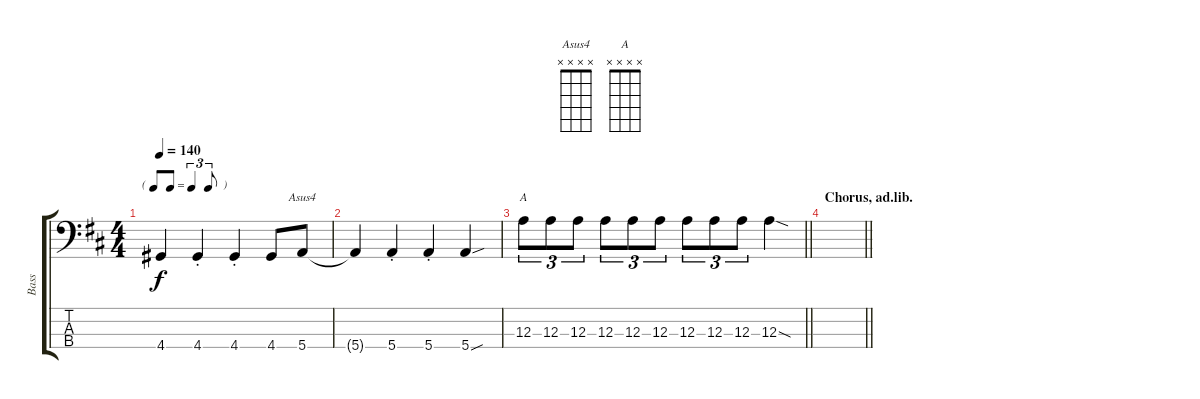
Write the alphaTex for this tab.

\track ("Bass" "Bass") {instrument electricbassfinger}
\staff {score tabs}
\tuning (G2 D2 A1 E1) {hide}
\chord ("Asus4" x x x x)
\chord ("A" x x x x)
\ts (4 4)
\tf triplet8th
\tempo 140
\clef f4
\ks d
4.4{t}.4{dy f} 4.4{st}.4 4.4{st}.4 4.4.8 5.4.8{ch "Asus4"} |
5.4{t}.4 5.4{st}.4 5.4{st}.4 5.4{sou}.4 |
\barLineRight lightlight
12.3.8{tu (3 2) ch "A"} 12.3.8{tu (3 2)} 12.3.8{tu (3 2)} 12.3.8{tu (3 2)} 12.3.8{tu (3 2)} 12.3.8{tu (3 2)} 12.3.8{tu (3 2)} 12.3.8{tu (3 2)} 12.3.8{tu (3 2)} 12.3{sod}.4 |
\section ("" "Chorus, ad.lib.")
\barLineRight lightlight
